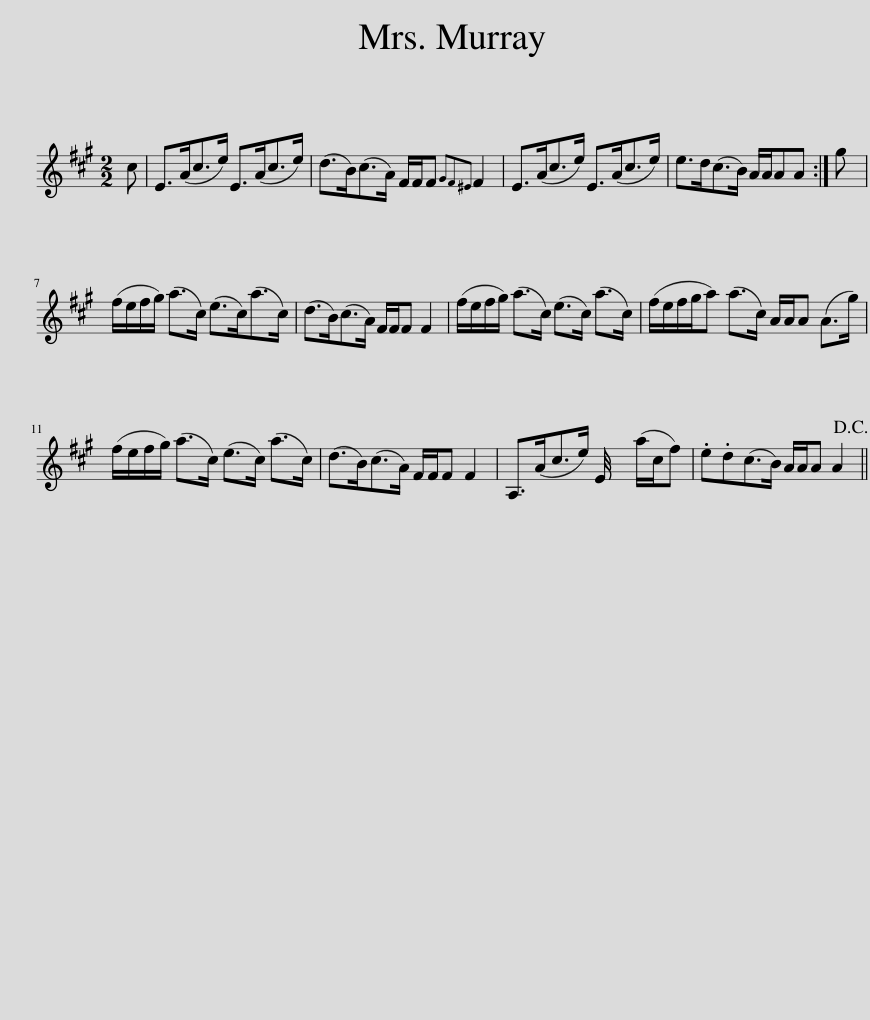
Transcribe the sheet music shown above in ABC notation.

X:1
L:1/8
M:2/2
I:linebreak $
K:A
V:1 treble
V:1
 c | E>(Ac>e) E>(Ac>e) | (d>B)(c>A) F/F/F{GF^E} F2 | E>(Ac>e) E>(Ac>e) | e>d(c>B) A/A/AA :| %5
 g |$ (f/e/f/g/) (a>c) (e>c)(a>c) | (d>B)(c>A) F/F/F F2 | (f/e/f/g/) (a>c) (e>c) (a>c) | (f/e/f/g/a) (a>c) A/A/A (A>g) |$ %10
 (f/e/f/g/) (a>c) (e>c) (a>c) | (d>B)(c>A) F/F/F F2 | A,>(Ac>e) E/4 x2 (a/c/f) | .e.d(c>B) A/A/A A2!D.C.! || %14
